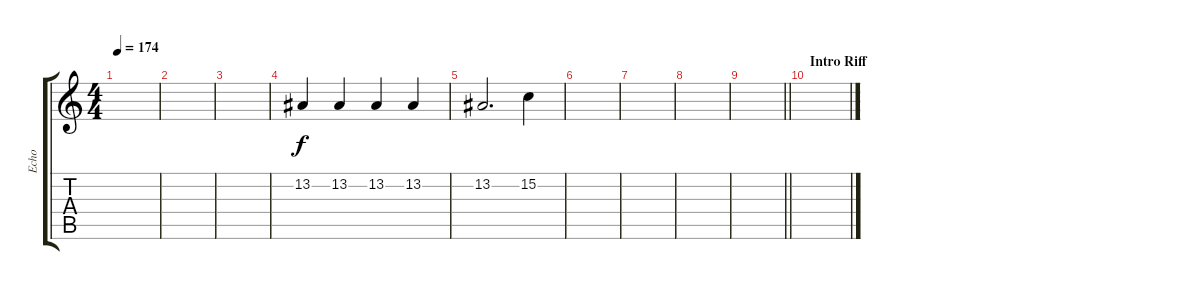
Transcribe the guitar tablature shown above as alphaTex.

\track ("Echo" "Echo") {instrument lead1square}
\staff {score tabs}
\tuning (D4 A3 F3 C3 G2 C2) {hide}
\ts (4 4)
\tempo 174
\clef g2
\ks c
|
|
|
13.2.4 13.2.4 13.2.4 13.2.4 |
13.2.2{d} 15.2.4 |
|
|
|
\barLineRight lightlight
|
\section ("" "Intro Riff")
